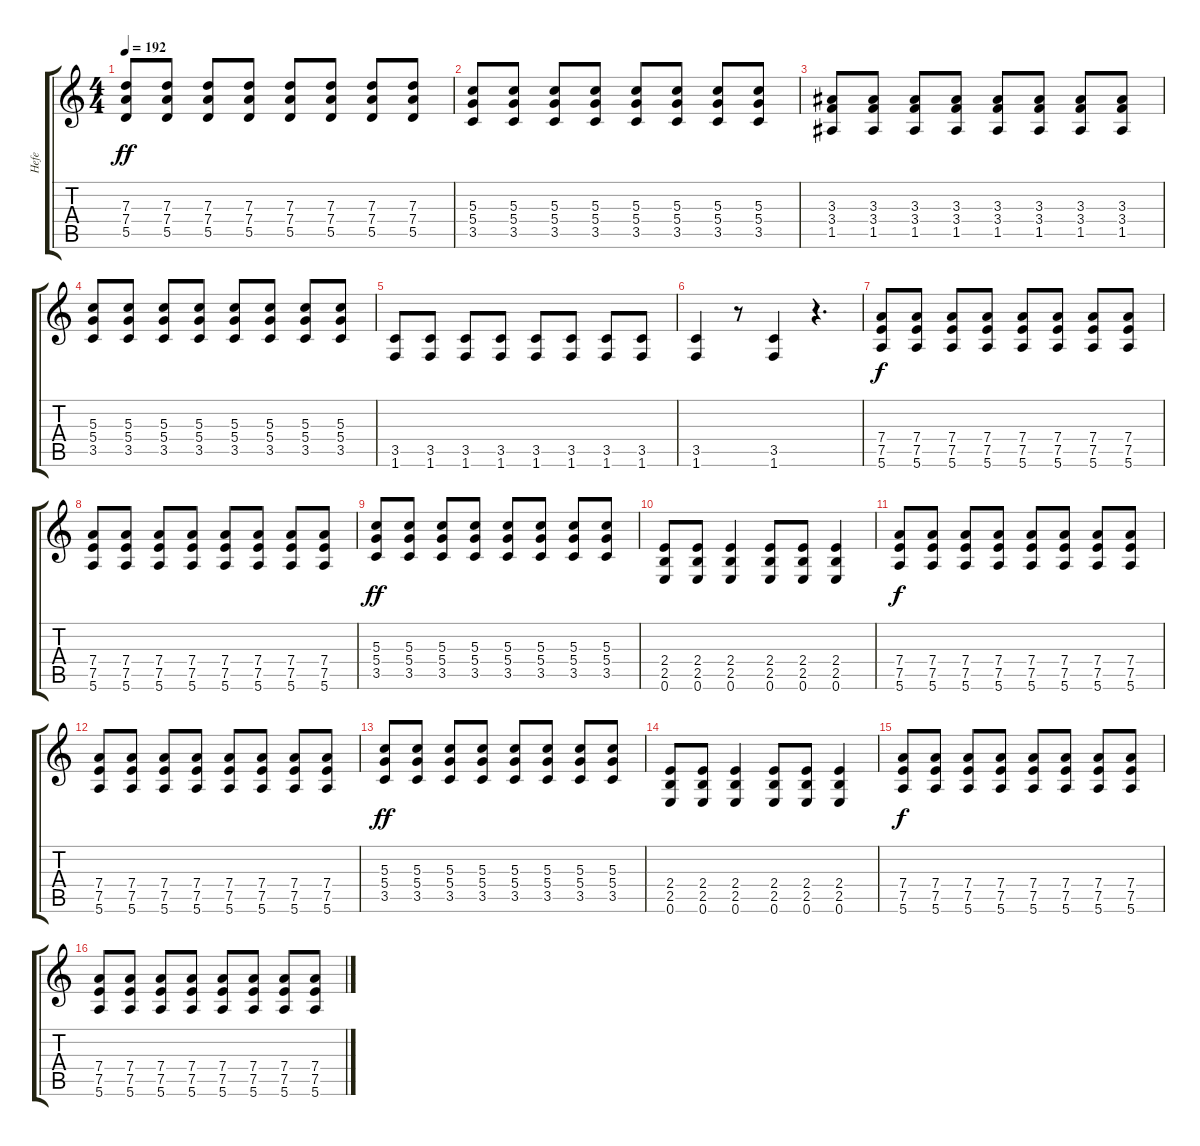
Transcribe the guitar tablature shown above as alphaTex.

\track ("Hefe" "Hefe") {instrument overdrivenguitar}
\staff {score tabs}
\tuning (E4 B3 G3 D3 A2 E2) {hide}
\ts (4 4)
\tempo 192
\clef g2
\ks c
(7.3 7.4 5.5).8{dy ff} (7.3 7.4 5.5).8 (7.3 7.4 5.5).8 (7.3 7.4 5.5).8 (7.3 7.4 5.5).8 (7.3 7.4 5.5).8 (7.3 7.4 5.5).8 (7.3 7.4 5.5).8 |
(5.3 5.4 3.5).8 (5.3 5.4 3.5).8 (5.3 5.4 3.5).8 (5.3 5.4 3.5).8 (5.3 5.4 3.5).8 (5.3 5.4 3.5).8 (5.3 5.4 3.5).8 (5.3 5.4 3.5).8 |
(3.3 3.4 1.5).8 (3.3 3.4 1.5).8 (3.3 3.4 1.5).8 (3.3 3.4 1.5).8 (3.3 3.4 1.5).8 (3.3 3.4 1.5).8 (3.3 3.4 1.5).8 (3.3 3.4 1.5).8 |
(5.3 5.4 3.5).8 (5.3 5.4 3.5).8 (5.3 5.4 3.5).8 (5.3 5.4 3.5).8 (5.3 5.4 3.5).8 (5.3 5.4 3.5).8 (5.3 5.4 3.5).8 (5.3 5.4 3.5).8 |
(3.5 1.6).8 (3.5 1.6).8 (3.5 1.6).8 (3.5 1.6).8 (3.5 1.6).8 (3.5 1.6).8 (3.5 1.6).8 (3.5 1.6).8 |
(3.5 1.6).4 r.8 (3.5 1.6).4 r.4{d} |
(7.4 7.5 5.6).8{dy f} (7.4 7.5 5.6).8 (7.4 7.5 5.6).8 (7.4 7.5 5.6).8 (7.4 7.5 5.6).8 (7.4 7.5 5.6).8 (7.4 7.5 5.6).8 (7.4 7.5 5.6).8 |
(7.4 7.5 5.6).8 (7.4 7.5 5.6).8 (7.4 7.5 5.6).8 (7.4 7.5 5.6).8 (7.4 7.5 5.6).8 (7.4 7.5 5.6).8 (7.4 7.5 5.6).8 (7.4 7.5 5.6).8 |
(5.3 5.4 3.5).8{dy ff} (5.3 5.4 3.5).8 (5.3 5.4 3.5).8 (5.3 5.4 3.5).8 (5.3 5.4 3.5).8 (5.3 5.4 3.5).8 (5.3 5.4 3.5).8 (5.3 5.4 3.5).8 |
(2.4 2.5 0.6).8 (2.4 2.5 0.6).8 (2.4 2.5 0.6).4 (2.4 2.5 0.6).8 (2.4 2.5 0.6).8 (2.4 2.5 0.6).4 |
(7.4 7.5 5.6).8{dy f} (7.4 7.5 5.6).8 (7.4 7.5 5.6).8 (7.4 7.5 5.6).8 (7.4 7.5 5.6).8 (7.4 7.5 5.6).8 (7.4 7.5 5.6).8 (7.4 7.5 5.6).8 |
(7.4 7.5 5.6).8 (7.4 7.5 5.6).8 (7.4 7.5 5.6).8 (7.4 7.5 5.6).8 (7.4 7.5 5.6).8 (7.4 7.5 5.6).8 (7.4 7.5 5.6).8 (7.4 7.5 5.6).8 |
(5.3 5.4 3.5).8{dy ff} (5.3 5.4 3.5).8 (5.3 5.4 3.5).8 (5.3 5.4 3.5).8 (5.3 5.4 3.5).8 (5.3 5.4 3.5).8 (5.3 5.4 3.5).8 (5.3 5.4 3.5).8 |
(2.4 2.5 0.6).8 (2.4 2.5 0.6).8 (2.4 2.5 0.6).4 (2.4 2.5 0.6).8 (2.4 2.5 0.6).8 (2.4 2.5 0.6).4 |
(7.4 7.5 5.6).8{dy f} (7.4 7.5 5.6).8 (7.4 7.5 5.6).8 (7.4 7.5 5.6).8 (7.4 7.5 5.6).8 (7.4 7.5 5.6).8 (7.4 7.5 5.6).8 (7.4 7.5 5.6).8 |
(7.4 7.5 5.6).8 (7.4 7.5 5.6).8 (7.4 7.5 5.6).8 (7.4 7.5 5.6).8 (7.4 7.5 5.6).8 (7.4 7.5 5.6).8 (7.4 7.5 5.6).8 (7.4 7.5 5.6).8
